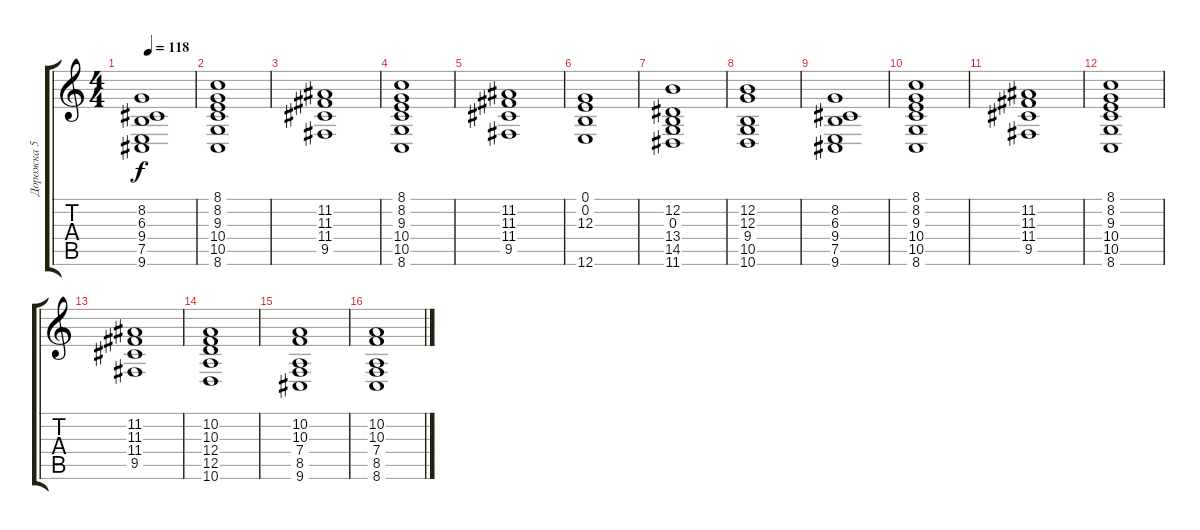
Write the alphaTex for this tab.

\track ("Дорожка 5" "Дорожка 5") {instrument stringensemble1}
\staff {score tabs}
\tuning (E4 B3 G3 D3 A2 E2) {hide}
\ts (4 4)
\tempo 118
\clef g2
\ks c
(8.2 6.3 9.4 7.5 9.6).1{dy f} |
(8.1 8.2 9.3 10.4 10.5 8.6).1 |
(11.2 11.3 11.4 9.5).1 |
(8.1 8.2 9.3 10.4 10.5 8.6).1 |
(11.2 11.3 11.4 9.5).1 |
(0.1 0.2 12.3 12.6).1 |
(12.2 0.3 13.4 14.5 11.6).1 |
(12.2 12.3 9.4 10.5 10.6).1 |
(8.2 6.3 9.4 7.5 9.6).1 |
(8.1 8.2 9.3 10.4 10.5 8.6).1 |
(11.2 11.3 11.4 9.5).1 |
(8.1 8.2 9.3 10.4 10.5 8.6).1 |
(11.2 11.3 11.4 9.5).1 |
(10.2 10.3 12.4 12.5 10.6).1 |
(10.2 10.3 7.4 8.5 9.6).1 |
(10.2 10.3 7.4 8.5 8.6).1
